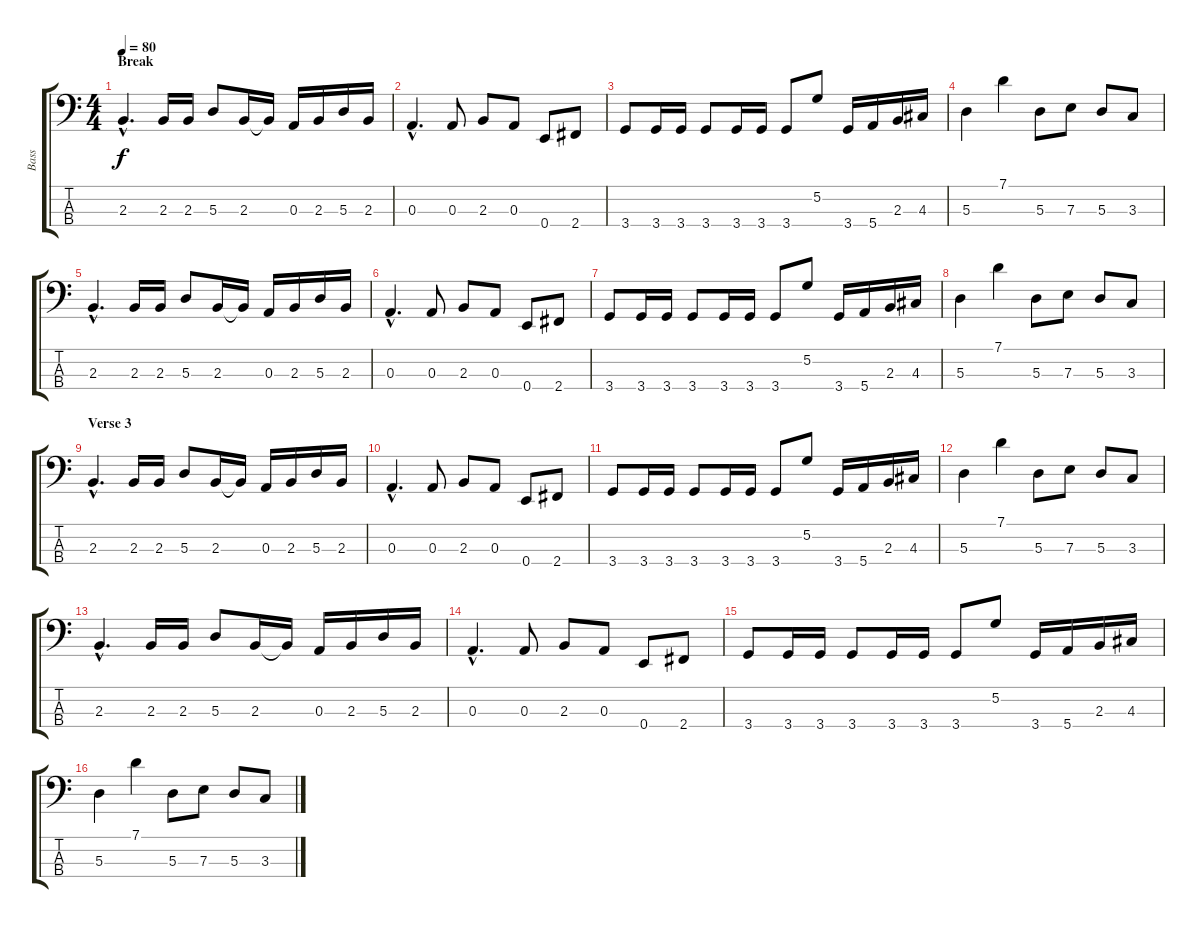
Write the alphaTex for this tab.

\track ("Bass" "Bass") {instrument electricbassfinger}
\staff {score tabs}
\tuning (G2 D2 A1 E1) {hide}
\ts (4 4)
\section ("" "Break")
\tempo 80
\clef f4
\ks c
2.3{hac}.4{d dy f} 2.3.16 2.3.16 5.3.8 2.3.16 2.3{t}.16 0.3.16 2.3.16 5.3.16 2.3.16 |
0.3{hac}.4{d} 0.3.8 2.3.8 0.3.8 0.4.8 2.4.8 |
3.4.8 3.4.16 3.4.16 3.4.8 3.4.16 3.4.16 3.4.8 5.2.8 3.4.16 5.4.16 2.3.16 4.3.16 |
5.3.4 7.1.4 5.3.8 7.3.8 5.3.8 3.3.8 |
2.3{hac}.4{d} 2.3.16 2.3.16 5.3.8 2.3.16 2.3{t}.16 0.3.16 2.3.16 5.3.16 2.3.16 |
0.3{hac}.4{d} 0.3.8 2.3.8 0.3.8 0.4.8 2.4.8 |
3.4.8 3.4.16 3.4.16 3.4.8 3.4.16 3.4.16 3.4.8 5.2.8 3.4.16 5.4.16 2.3.16 4.3.16 |
5.3.4 7.1.4 5.3.8 7.3.8 5.3.8 3.3.8 |
\section ("" "Verse 3")
2.3{hac}.4{d} 2.3.16 2.3.16 5.3.8 2.3.16 2.3{t}.16 0.3.16 2.3.16 5.3.16 2.3.16 |
0.3{hac}.4{d} 0.3.8 2.3.8 0.3.8 0.4.8 2.4.8 |
3.4.8 3.4.16 3.4.16 3.4.8 3.4.16 3.4.16 3.4.8 5.2.8 3.4.16 5.4.16 2.3.16 4.3.16 |
5.3.4 7.1.4 5.3.8 7.3.8 5.3.8 3.3.8 |
2.3{hac}.4{d} 2.3.16 2.3.16 5.3.8 2.3.16 2.3{t}.16 0.3.16 2.3.16 5.3.16 2.3.16 |
0.3{hac}.4{d} 0.3.8 2.3.8 0.3.8 0.4.8 2.4.8 |
3.4.8 3.4.16 3.4.16 3.4.8 3.4.16 3.4.16 3.4.8 5.2.8 3.4.16 5.4.16 2.3.16 4.3.16 |
5.3.4 7.1.4 5.3.8 7.3.8 5.3.8 3.3.8
